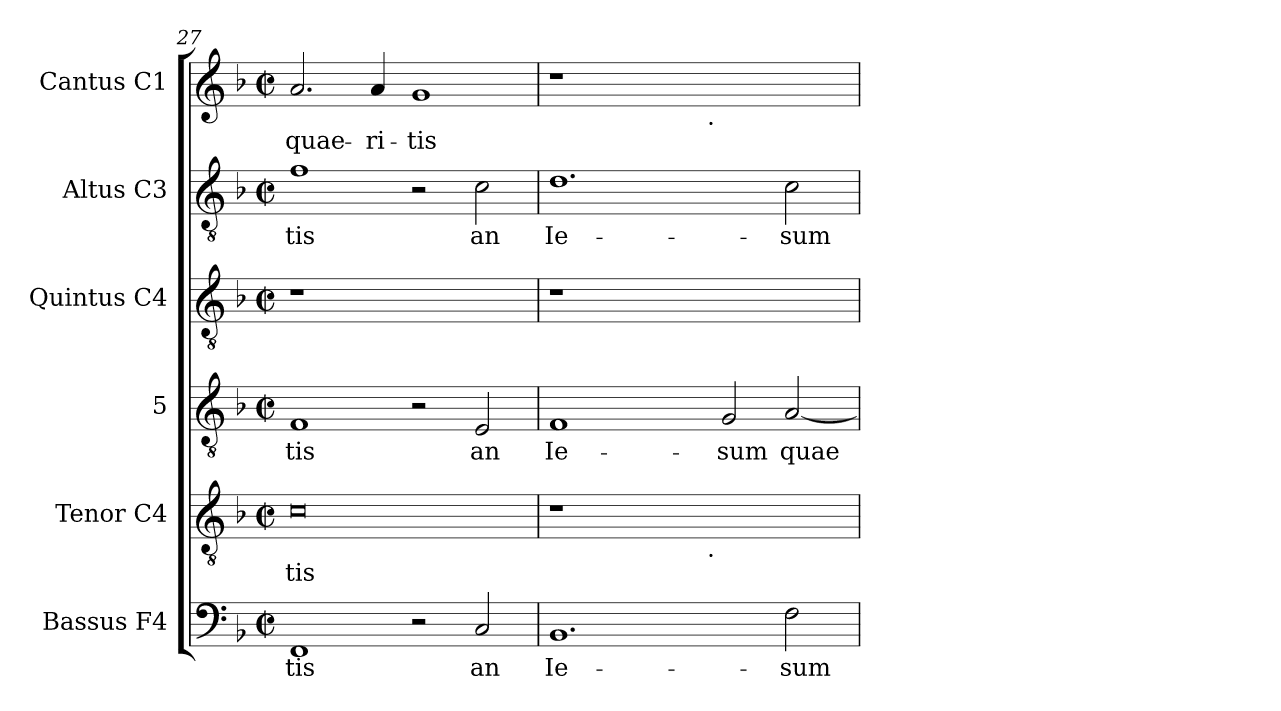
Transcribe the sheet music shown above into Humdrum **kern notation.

**kern	**text	**kern	**text	**kern	**text	**kern	**kern	**text	**kern	**text
*part6	*part6	*part5	*part5	*part4	*part4	*part3	*part2	*part2	*part1	*part1
*staff6	*staff6	*staff5	*staff5	*staff4	*staff4	*staff3	*staff2	*staff2	*staff1	*staff1
*I"Bassus  F4	*	*I"Tenor  C4	*	*I"5	*	*I"Quintus  C4	*I"Altus  C3	*	*I"Cantus  C1	*
*I'B	*	*I'T	*	*	*	*	*I'A	*	*I'C	*
*clefF4	*	*clefGv2	*	*clefGv2	*	*clefGv2	*clefGv2	*	*clefG2	*
*k[b-]	*	*k[b-]	*	*k[b-]	*	*k[b-]	*k[b-]	*	*k[b-]	*
*F:	*	*F:	*	*F:	*	*F:	*F:	*	*F:	*
*M2/2	*	*M2/2	*	*M2/2	*	*M2/2	*M2/2	*	*M2/2	*
*met(c|)	*	*met(c|)	*	*met(c|)	*	*met(c|)	*met(c|)	*	*met(c|)	*
=27	=27	=27	=27	=27	=27	=27	=27	=27	=27	=27
!	!LO:LY:b:cj	!	!LO:LY:b:cj	!	!LO:LY:b:cj	!	!	!LO:LY:b:cj	!	!LO:LY:b:cj
1FF	-tis	0c	-tis	1F	-tis	1r	1f	-tis	2.a/	quae-
!	!	!	!	!	!	!	!	!	!	!LO:LY:b:cj
.	.	.	.	.	.	.	.	.	4a/	-ri-
!	!	!	!	!	!	!	!	!	!	!LO:LY:b:cj
2r	.	.	.	2r	.	1ryy	2r	.	1g	-tis
!	!LO:LY:b:cj	!	!	!	!LO:LY:b:cj	!	!	!LO:LY:b:cj	!	!
2C/	an	.	.	2E/	an	.	2c\	an	.	.
=28	=28	=28	=28	=28	=28	=28	=28	=28	=28	=28
!	!LO:LY:b:cj	!	!	!	!LO:LY:b:cj	!	!	!LO:LY:b:cj	!	!
*	*	*^	*	*	*	*	*	*	*^	*
1.BB-	Ie-	1r	2ryy	.	1F	Ie-	1r	1.d	Ie-	1r	2ryy	.
.	.	.	4ryy	.	.	.	.	.	.	.	4ryy	.
.	.	.	8ryy	.	.	.	.	.	.	.	8ryy	.
.	.	.	16ryy	.	.	.	.	.	.	.	16ryy	.
.	.	.	64ryy	.	.	.	.	.	.	.	64ryy	.
!	!	!	!	!	!	!	!	!	!	!	!LO:TX:b:t=.	!
!	!	!	!LO:TX:b:t=.	!	!	!	!	!	!	!	!	!
.	.	.	1ryy	.	.	.	.	.	.	.	1ryy	.
!	!	!	!	!	!	!LO:LY:b:cj	!	!	!	!	!	!
.	.	1ryy	.	.	2G/	-sum	1ryy	.	.	1ryy	.	.
!	!LO:LY:b:cj	!	!	!	!	!LO:LY:b:cj	!	!	!LO:LY:b:cj	!	!	!
2F\	-sum	.	.	.	[<2A/	quae-	.	2c\	-sum	.	.	.
.	.	.	32.ryy	.	.	.	.	.	.	.	32.ryy	.
*	*	*v	*v	*	*	*	*	*	*	*v	*v	*
=	=	=	=	=	=	=	=	=	=	=
*-	*-	*-	*-	*-	*-	*-	*-	*-	*-	*-
